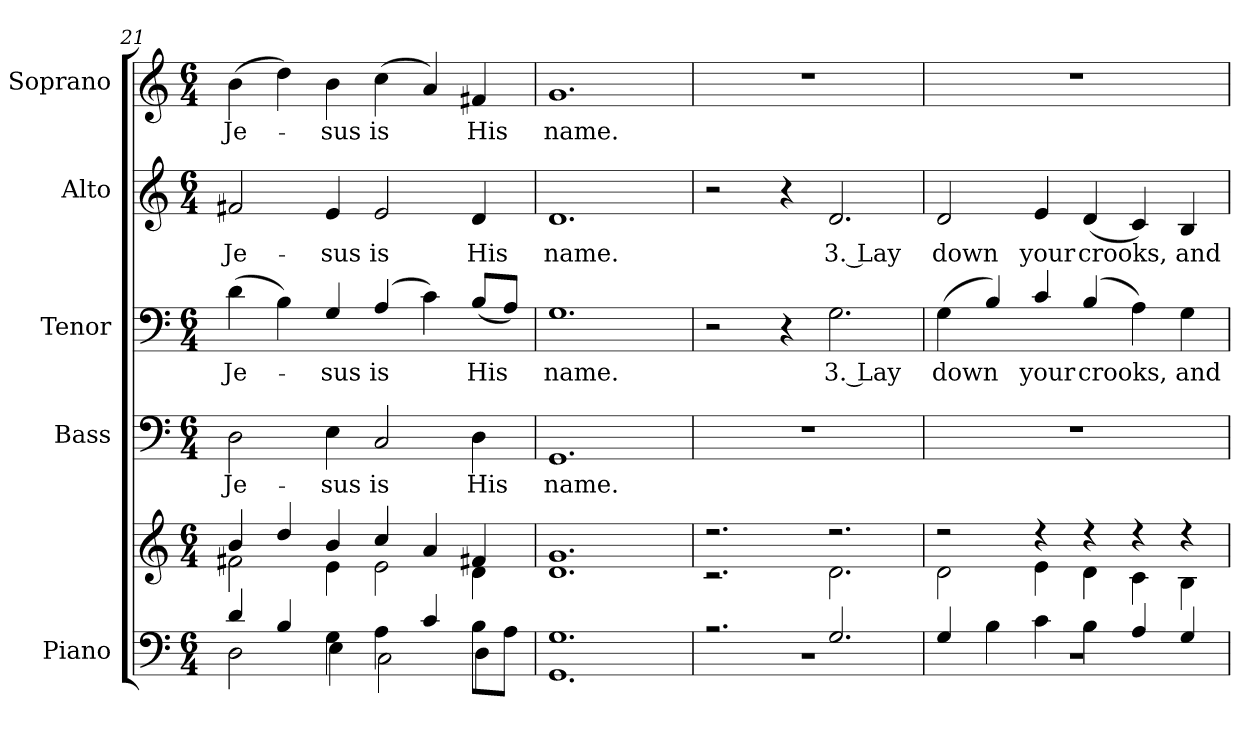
**kern	**kern	**kern	**text	**kern	**text	**kern	**text	**kern	**text
*part5	*part5	*part4	*part4	*part3	*part3	*part2	*part2	*part1	*part1
*staff6	*staff5	*staff4	*staff4	*staff3	*staff3	*staff2	*staff2	*staff1	*staff1
*I"Piano	*	*I"Bass	*	*I"Tenor	*	*I"Alto	*	*I"Soprano	*
*I'Pno.	*	*I'B.	*	*I'T.	*	*I'A.	*	*I'S.	*
*clefF4	*clefG2	*clefF4	*	*clefF4	*	*clefG2	*	*clefG2	*
*k[]	*k[]	*k[]	*	*k[]	*	*k[]	*	*k[]	*
*C:	*C:	*C:	*	*C:	*	*C:	*	*C:	*
*M6/4	*M6/4	*M6/4	*	*M6/4	*	*M6/4	*	*M6/4	*
=21	=21	=21	=21	=21	=21	=21	=21	=21	=21
*^	*^	*	*	*	*	*	*	*	*
!	!	!	!	!	!LO:LY:b:color=#000000	!	!	!	!	!	!
!	!	!	!	!	!	!	!LO:LY:b:color=#000000	!	!	!	!
!	!	!	!	!	!	!	!	!	!LO:LY:b:color=#000000	!	!
!	!	!	!	!	!	!	!	!	!	!	!LO:LY:b:color=#000000
4di/	2Di\	4bi/	2f#Xi\	2Di\	Je-	(4di\	Je-	2f#Xi/	Je-	(4bi\	Je-
4Bi/	.	4ddi/	.	.	.	4Bi\)	.	.	.	4ddi\)	.
!	!	!	!	!	!LO:LY:b:color=#000000	!	!	!	!	!	!
!	!	!	!	!	!	!	!LO:LY:b:color=#000000	!	!	!	!
!	!	!	!	!	!	!	!	!	!LO:LY:b:color=#000000	!	!
!	!	!	!	!	!	!	!	!	!	!	!LO:LY:b:color=#000000
4Gi\	4Ei\	4bi/	4ei\	4Ei\	-sus	4Gi/	-sus	4ei/	-sus	4bi\	-sus
!	!	!	!	!	!LO:LY:b:color=#000000	!	!	!	!	!	!
!	!	!	!	!	!	!	!LO:LY:b:color=#000000	!	!	!	!
!	!	!	!	!	!	!	!	!	!LO:LY:b:color=#000000	!	!
!	!	!	!	!	!	!	!	!	!	!	!LO:LY:b:color=#000000
4Ai\	2Ci\	4cci/	2ei\	2Ci/	is	(4Ai/	is	2ei/	is	(4cci\	is
4ci/	.	4ai/	.	.	.	4ci\)	.	.	.	4ai/)	.
!	!	!	!	!	!LO:LY:b:color=#000000	!	!	!	!	!	!
!	!	!	!	!	!	!	!LO:LY:b:color=#000000	!	!	!	!
!	!	!	!	!	!	!	!	!	!LO:LY:b:color=#000000	!	!
!	!	!	!	!	!	!	!	!	!	!	!LO:LY:b:color=#000000
8Bi\L	4Di\	4f#Xi/	4di\	4Di\	His	(8Bi/L	His	4di/	His	4f#Xi/	His
8Ai\J	.	.	.	.	.	8Ai/J)	.	.	.	.	.
!!LO:PB:g=z
=22	=22	=22	=22	=22	=22	=22	=22	=22	=22	=22	=22
!	!	!	!	!	!LO:LY:b:color=#000000	!	!	!	!	!	!
!	!	!	!	!	!	!	!LO:LY:b:color=#000000	!	!	!	!
!	!	!	!	!	!	!	!	!	!LO:LY:b:color=#000000	!	!
!	!	!	!	!	!	!	!	!	!	!	!LO:LY:b:color=#000000
1.Gi	1.GGi	1.gi	1.di	1.GGi	name.	1.Gi	name.	1.di	name.	1.gi	name.
=23	=23	=23	=23	=23	=23	=23	=23	=23	=23	=23	=23
!	!LO:N:vis=1	!	!	!LO:N:vis=1	!	!	!	!	!	!LO:N:vis=1	!
2.r	1.r	2.r	2.r	1.r	.	2r	.	2r	.	1.r	.
.	.	.	.	.	.	4r	.	4r	.	.	.
!	!	!	!	!	!	!	!LO:LY:b:color=#000000	!	!	!	!
!	!	!	!	!	!	!	!	!	!LO:LY:b:color=#000000	!	!
2.Gi/	.	2.r	2.di\	.	.	2.Gi\	3. Lay	2.di/	3. Lay	.	.
=24	=24	=24	=24	=24	=24	=24	=24	=24	=24	=24	=24
!	!LO:N:vis=1	!	!	!LO:N:vis=1	!	!	!	!	!	!	!
!	!	!	!	!	!	!	!LO:LY:b:color=#000000	!	!	!	!
!	!	!	!	!	!	!	!	!	!LO:LY:b:color=#000000	!LO:N:vis=1	!
4Gi/	1.r	2r	2di\	1.r	.	(4Gi\	down	2di/	down	1.r	.
4Bi\	.	.	.	.	.	4Bi/)	.	.	.	.	.
!	!	!	!	!	!	!	!LO:LY:b:color=#000000	!	!	!	!
!	!	!	!	!	!	!	!	!	!LO:LY:b:color=#000000	!	!
4ci\	.	4r	4ei\	.	.	4ci/	your	4ei/	your	.	.
!	!	!	!	!	!	!	!LO:LY:b:color=#000000	!	!	!	!
!	!	!	!	!	!	!	!	!	!LO:LY:b:color=#000000	!	!
4Bi\	.	4r	4di\	.	.	(4Bi/	crooks,	(4di/	crooks,	.	.
4Ai/	.	4r	4ci\	.	.	4Ai\)	.	4ci/)	.	.	.
!	!	!	!	!	!	!	!LO:LY:b:color=#000000	!	!	!	!
!	!	!	!	!	!	!	!	!	!LO:LY:b:color=#000000	!	!
4Gi/	.	4r	4Bi\	.	.	4Gi\	and	4Bi/	and	.	.
*v	*v	*	*	*	*	*	*	*	*	*	*
*	*v	*v	*	*	*	*	*	*	*	*
=	=	=	=	=	=	=	=	=	=
*-	*-	*-	*-	*-	*-	*-	*-	*-	*-
